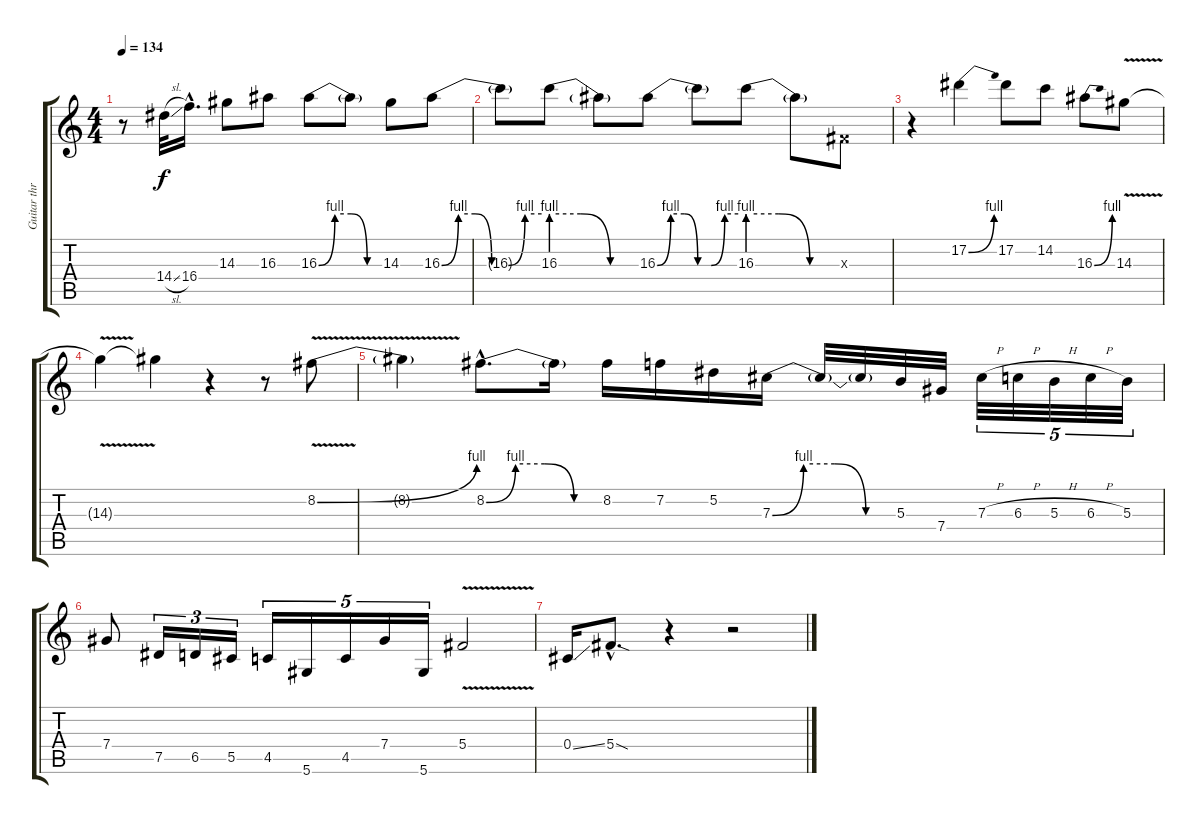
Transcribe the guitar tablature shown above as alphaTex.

\track ("Guitar three (lead guitar)" "Guitar thr") {instrument distortionguitar}
\staff {score tabs}
\tuning (Eb4 Bb3 Gb3 Db3 Ab2 Eb2) {hide}
\ts (4 4)
\tempo 134
\clef g2
\ks c
r.8{dy f} 14.4{sl}.32 16.4{hac}.16{d} 14.3.8 16.3.8 16.3{be (custom 0 0 15 4 30 4 45 0 60 0)}.8 16.3{t}.8 14.3.8 16.3{be (custom 0 0 10 4 20 4 30 0 40 0 50 4 60 4)}.8 |
16.3{t}.8 16.3{be (custom 0 4 20 4 40 0 60 0)}.8 16.3{t}.8 16.3{be (custom 0 0 10 4 20 4 30 0 40 0 50 4 60 4)}.8 16.3{t}.8 16.3{be (custom 0 4 20 4 40 0 60 0)}.8 16.3{t}.8 0.3{x}.8 |
r.4 17.2{be (bend 0 0 60 4)}.4 17.2.8 14.2.8 16.3{be (bend 0 0 60 4)}.8 14.3{v}.8 |
14.3{t}.4 14.3{t}.4 r.4 r.8 8.2{be (bend 0 0 60 4) v}.8 |
8.2{t}.4 8.2{be (custom 0 0 15 4 30 4 45 0 60 0) hac}.8{d} 8.2{t}.16 8.2.16 7.2.16 5.2.16 7.3{be (custom 0 0 15 4 30 4 45 0 60 0)}.16 7.3{t}.32 7.3{t}.32 5.3.32 7.4.32 7.3{h}.32{tu (5 4)} 6.3{h}.32{tu (5 4)} 5.3{h}.32{tu (5 4)} 6.3{h}.32{tu (5 4)} 5.3.32{tu (5 4)} |
7.4.8 7.5.16{tu (3 2)} 6.5.16{tu (3 2)} 5.5.16{tu (3 2)} 4.5.16{tu (5 4)} 5.6.16{tu (5 4)} 4.5.16{tu (5 4)} 7.4.16{tu (5 4)} 5.6.16{tu (5 4)} 5.4{v}.2 |
0.4{ss}.16 5.4{sod hac}.8{d} r.4 r.2
